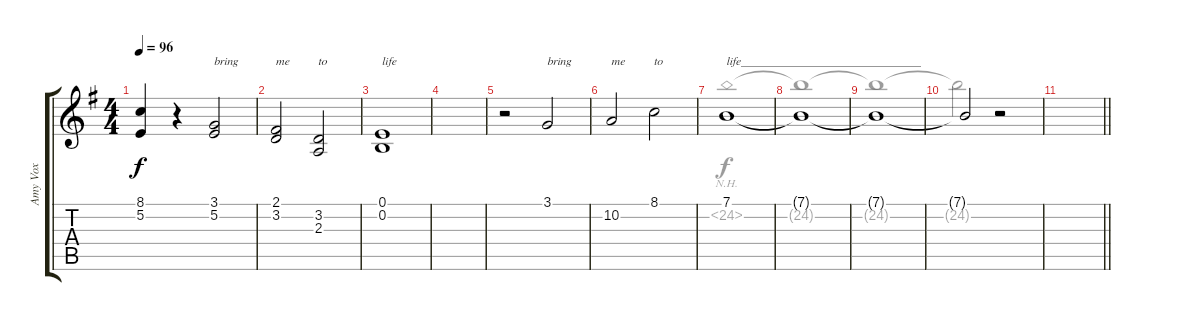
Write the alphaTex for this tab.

\track ("Amy Vox" "Amy Vox") {instrument oboe}
\staff {score tabs}
\tuning (E4 B3 G3 D3 A2 E2) {hide}
\voice
\ts (4 4)
\tempo 96
\clef g2
\ks g
(8.1 5.2).4{dy f} r.4 (3.1 5.2).2{txt "bring "} |
(2.1 3.2).2{txt "me"} (3.2 2.3).2{txt "to"} |
(0.1 0.2).1{txt "life"} |
|
r.2 3.1.2{txt "bring"} |
10.2.2{txt "me"} 8.1.2{txt "to"} |
7.1.1{txt "life______________________________"} |
7.1{t}.1 |
7.1{t}.1 |
7.1{t}.2 r.2 |
\barLineRight lightlight
|
|
|
|
|
\voice
\clef g2
\ottava regular
\simile none
\ks g
|
|
|
|
|
|
24.2{nh}.1 |
24.2{t}.1 |
24.2{t}.1 |
24.2{t}.2 r.2 |
\barLineRight lightlight
|
|
|
|
|
